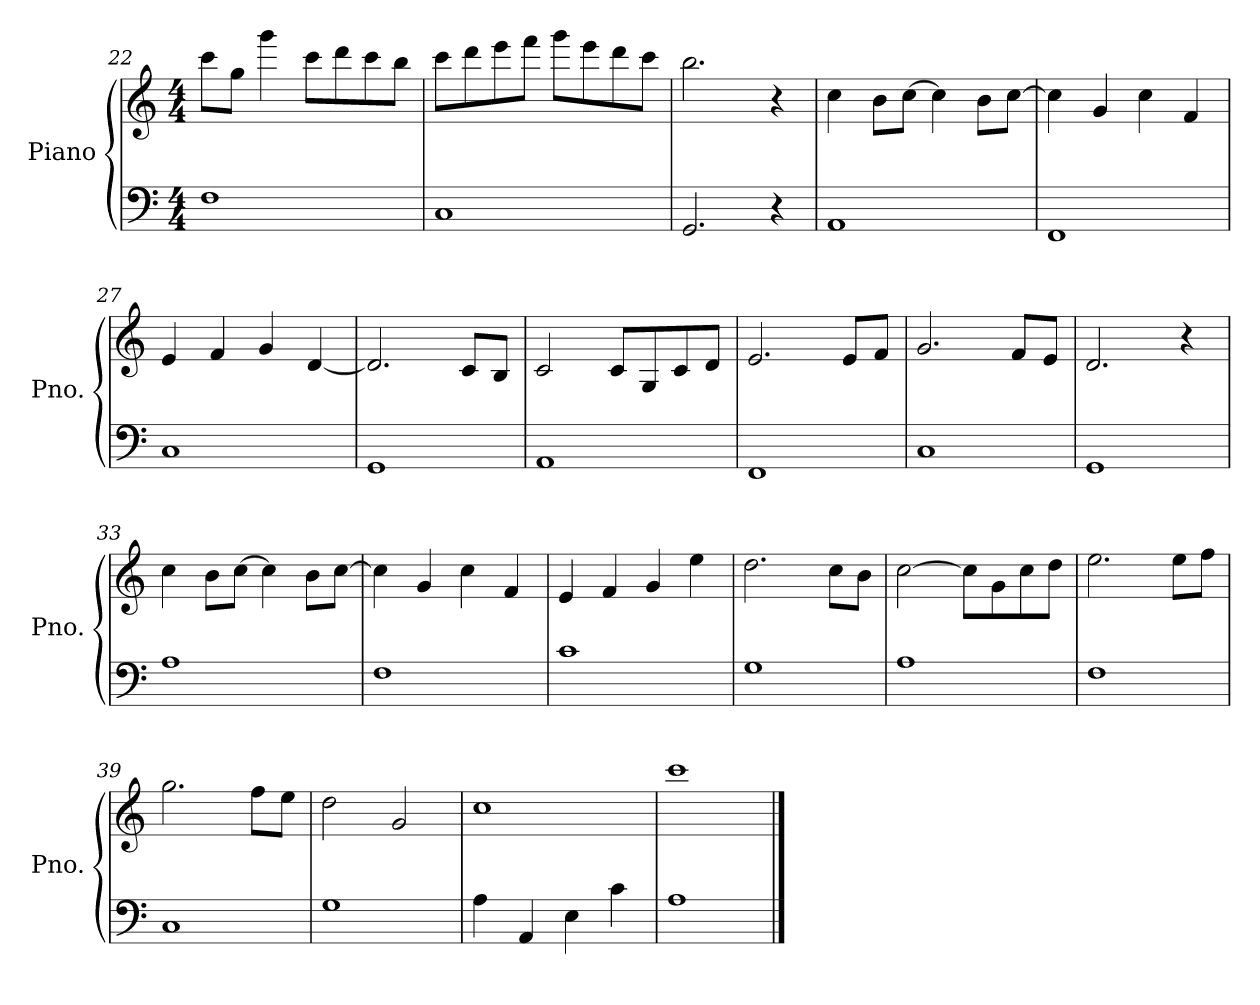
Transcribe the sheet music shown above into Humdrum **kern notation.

**kern	**kern
*part1	*part1
*staff2	*staff1
*I"Piano	*
*I'Pno.	*
!!LO:LB:g=z
*clefF4	*clefG2
*k[]	*k[]
*M4/4	*M4/4
=22	=22
1F	8ccc\L
.	8gg\J
.	4ggg\
.	8ccc\L
.	8ddd\
.	8ccc\
.	8bb\J
=23	=23
1C	8ccc\L
.	8ddd\
.	8eee\
.	8fff\J
.	8ggg\L
.	8eee\
.	8ddd\
.	8ccc\J
=24	=24
2.GG/	2.bb\
4r	4r
=25	=25
1AA	4cc\
.	8b\L
.	[8cc\J
.	4cc\]
.	8b\L
.	[8cc\J
=26	=26
1FF	4cc\]
.	4g/
.	4cc\
.	4f/
=27	=27
1C	4e/
.	4f/
.	4g/
.	[4d/
!!LO:LB:g=z
=28	=28
1GG	2.d/]
.	8c/L
.	8B/J
=29	=29
1AA	2c/
.	8c/L
.	8G/
.	8c/
.	8d/J
=30	=30
1FF	2.e/
.	8e/L
.	8f/J
=31	=31
1C	2.g/
.	8f/L
.	8e/J
=32	=32
1GG	2.d/
.	4r
=33	=33
1A	4cc\
.	8b\L
.	[8cc\J
.	4cc\]
.	8b\L
.	[8cc\J
=34	=34
1F	4cc\]
.	4g/
.	4cc\
.	4f/
=35	=35
1c	4e/
.	4f/
.	4g/
.	4ee\
!!LO:LB:g=z
=36	=36
1G	2.dd\
.	8cc\L
.	8b\J
=37	=37
1A	[2cc\
.	8cc\L]
.	8g\
.	8cc\
.	8dd\J
=38	=38
1F	2.ee\
.	8ee\L
.	8ff\J
=39	=39
1C	2.gg\
.	8ff\L
.	8ee\J
=40	=40
1G	2dd\
.	2g/
=41	=41
4A\	1cc
4AA/	.
4E\	.
4c\	.
=42	=42
1A	1ccc
==	==
*-	*-
